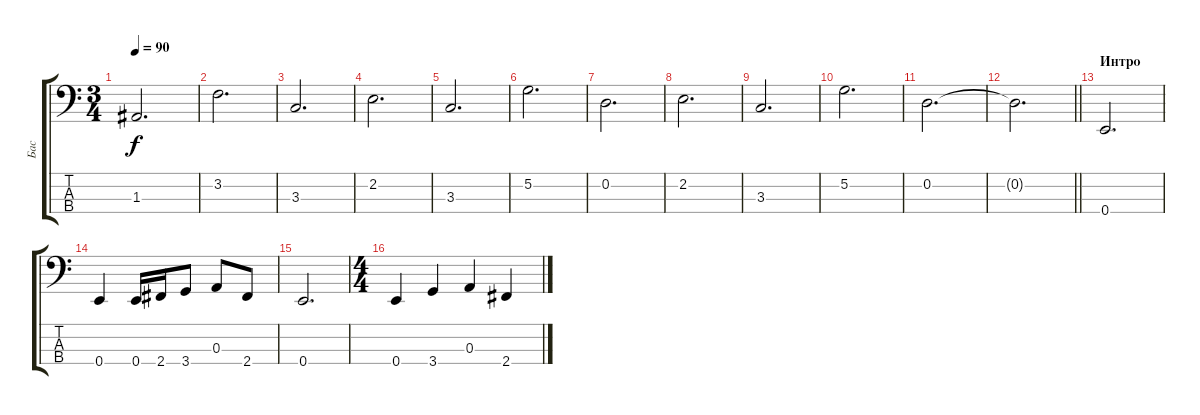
\track ("Бас" "Бас") {instrument electricbassfinger}
\staff {score tabs}
\tuning (G2 D2 A1 E1) {hide}
\ts (3 4)
\tempo 90
\clef f4
\ks c
1.3.2{d dy f} |
3.2.2{d} |
3.3.2{d} |
2.2.2{d} |
3.3.2{d} |
5.2.2{d} |
0.2.2{d} |
2.2.2{d} |
3.3.2{d} |
5.2.2{d} |
0.2.2{d} |
\barLineRight lightlight
0.2{t}.2{d} |
\section ("" "Интро")
0.4.2{d} |
0.4.4 0.4.16 2.4.16 3.4.8 0.3.8 2.4.8 |
0.4.2{d} |
\ts (4 4)
0.4.4 3.4.4 0.3.4 2.4.4
